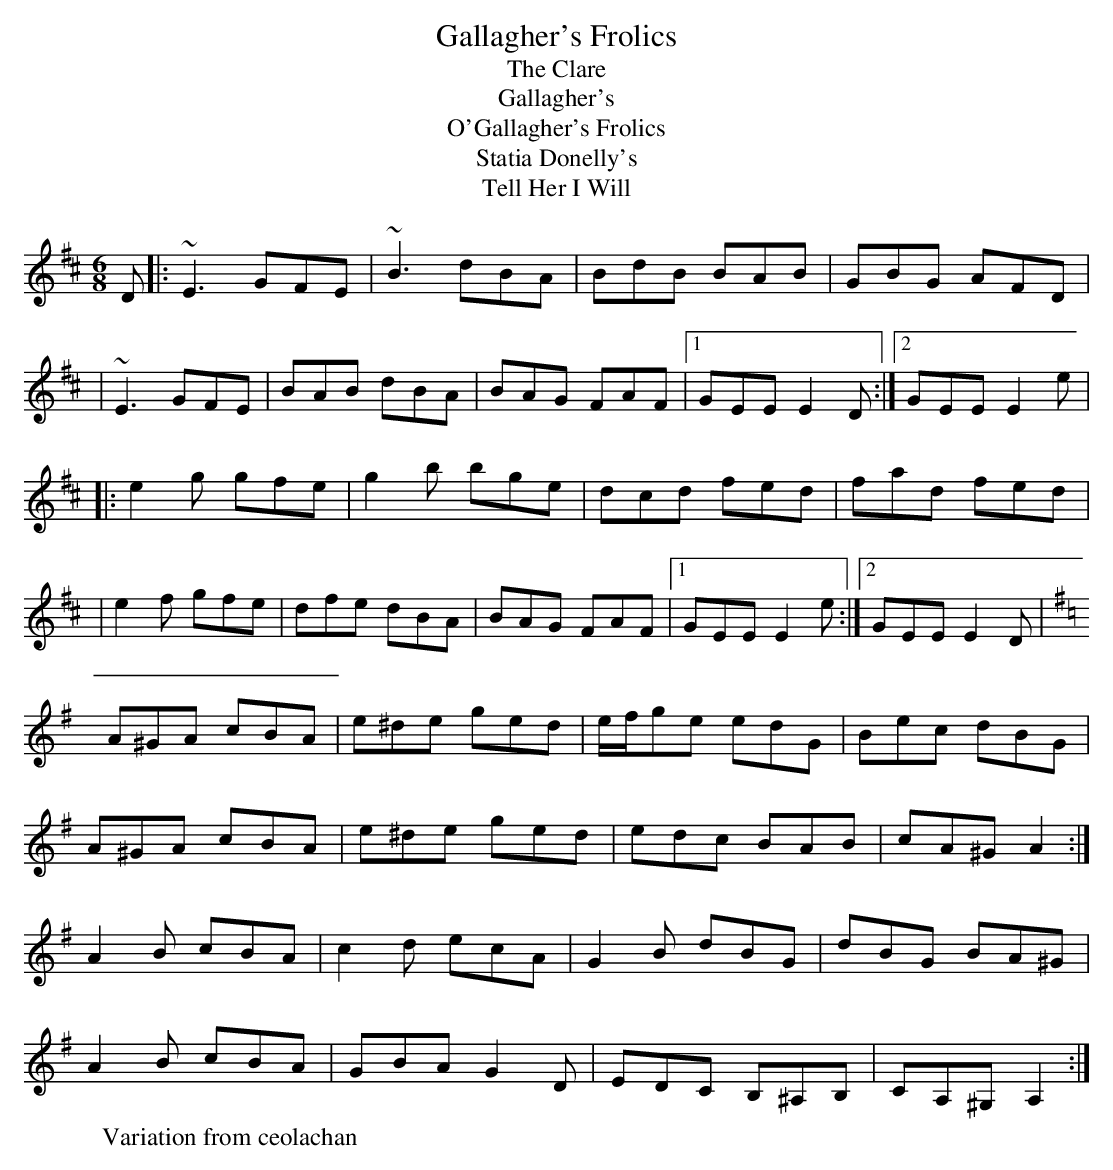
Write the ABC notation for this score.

X:1
T:Gallagher's Frolics
T:Clare, The
T:Gallagher's
T:O'Gallagher's Frolics
T:Statia Donelly's
T:Tell Her I Will
M:6/8
L:1/8
K:Edor
D|:~E3 GFE|~B3 dBA|BdB BAB|GBG AFD|
|~E3 GFE| BAB dBA|BAG FAF|1 GEE E2 D:|2 GEE E2 e|
|:e2 g gfe|g2 b bge|dcd fed|fad fed|
|e2 f gfe|dfe dBA|BAG FAF|1 GEE E2 e:|2 GEE E2 D|
W:Variation from ceolachan
K: A Dorian
A^GA cBA | e^de ged | e/f/ge edG | Bec dBG |
A^GA cBA | e^de ged | edc BAB | cA^G A2 :|
A2 B cBA | c2 d ecA | G2 B dBG | dBG BA^G |
A2 B cBA | GBA G2 D | EDC B,^A,B, | CA,^G, A,2 :|
